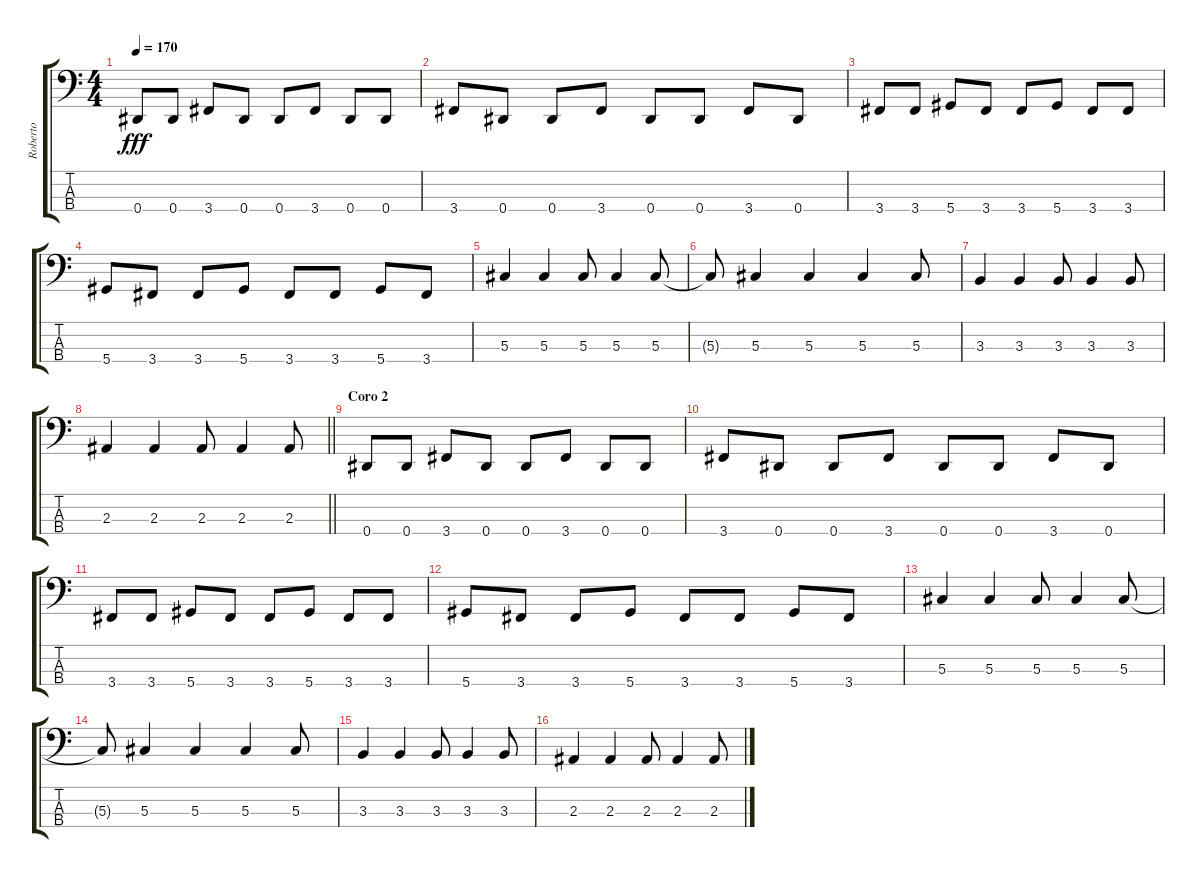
\track ("Roberto" "Roberto") {instrument electricbassfinger}
\staff {score tabs}
\tuning (Gb2 Db2 Ab1 Eb1) {hide}
\ts (4 4)
\tempo 170
\clef f4
\ks c
0.4.8{dy fff} 0.4.8 3.4.8 0.4.8 0.4.8 3.4.8 0.4.8 0.4.8 |
3.4.8 0.4.8 0.4.8 3.4.8 0.4.8 0.4.8 3.4.8 0.4.8 |
3.4.8 3.4.8 5.4.8 3.4.8 3.4.8 5.4.8 3.4.8 3.4.8 |
5.4.8 3.4.8 3.4.8 5.4.8 3.4.8 3.4.8 5.4.8 3.4.8 |
5.3.4 5.3.4 5.3.8 5.3.4 5.3.8 |
5.3{t}.8 5.3.4 5.3.4 5.3.4 5.3.8 |
3.3.4 3.3.4 3.3.8 3.3.4 3.3.8 |
\barLineRight lightlight
2.3.4 2.3.4 2.3.8 2.3.4 2.3.8 |
\section ("" "Coro 2")
0.4.8 0.4.8 3.4.8 0.4.8 0.4.8 3.4.8 0.4.8 0.4.8 |
3.4.8 0.4.8 0.4.8 3.4.8 0.4.8 0.4.8 3.4.8 0.4.8 |
3.4.8 3.4.8 5.4.8 3.4.8 3.4.8 5.4.8 3.4.8 3.4.8 |
5.4.8 3.4.8 3.4.8 5.4.8 3.4.8 3.4.8 5.4.8 3.4.8 |
5.3.4 5.3.4 5.3.8 5.3.4 5.3.8 |
5.3{t}.8 5.3.4 5.3.4 5.3.4 5.3.8 |
3.3.4 3.3.4 3.3.8 3.3.4 3.3.8 |
2.3.4 2.3.4 2.3.8 2.3.4 2.3.8
